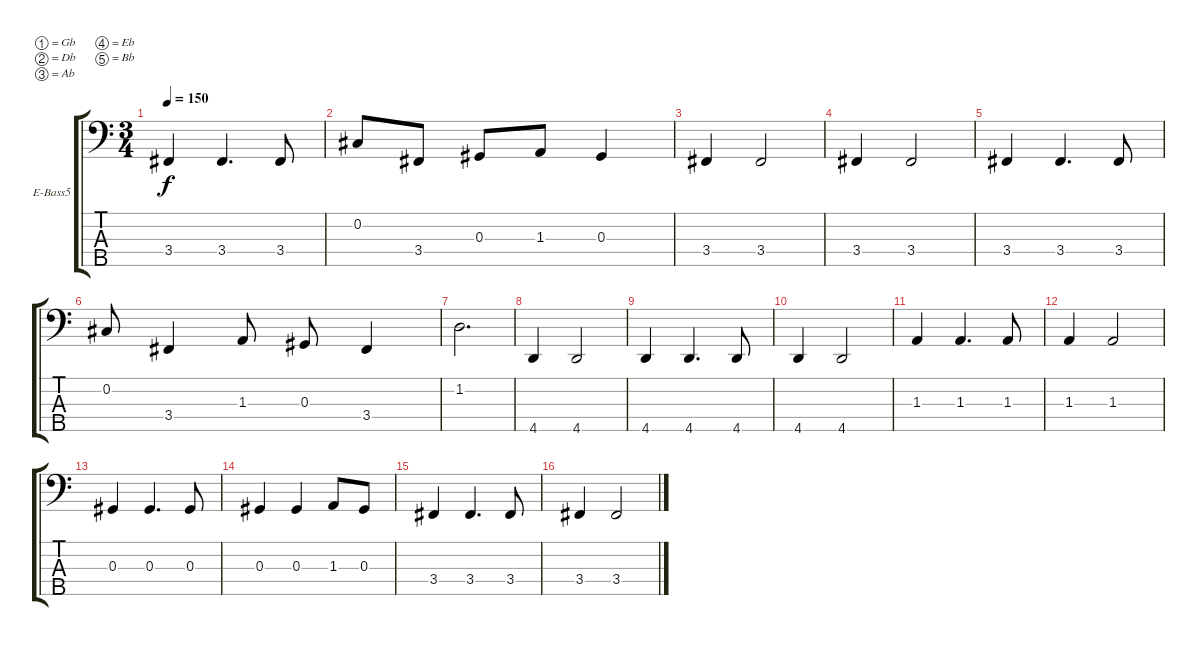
\defaultSystemsLayout 4
\bracketExtendMode groupsimilarinstruments
\firstSystemTrackNameOrientation horizontal
\otherSystemsTrackNameOrientation horizontal
\track ("Brian" "E-Bass5") {instrument electricbassfinger}
\staff {score tabs}
\tuning (Gb2 Db2 Ab1 Eb1 Bb0)
\ts (3 4)
\tempo 150
\clef f4
\ks c
3.4.4{dy f} 3.4.4{d} 3.4.8 |
0.2.8 3.4.8 0.3.8 1.3.8 0.3.4 |
3.4.4 3.4.2 |
3.4.4 3.4.2 |
3.4.4 3.4.4{d} 3.4.8 |
0.2.8 3.4.4 1.3.8 0.3.8 3.4.4 |
1.2.2{d} |
4.5.4 4.5.2 |
4.5.4 4.5.4{d} 4.5.8 |
4.5.4 4.5.2 |
1.3.4 1.3.4{d} 1.3.8 |
1.3.4 1.3.2 |
0.3.4 0.3.4{d} 0.3.8 |
0.3.4 0.3.4 1.3.8 0.3.8 |
3.4.4 3.4.4{d} 3.4.8 |
3.4.4 3.4.2
